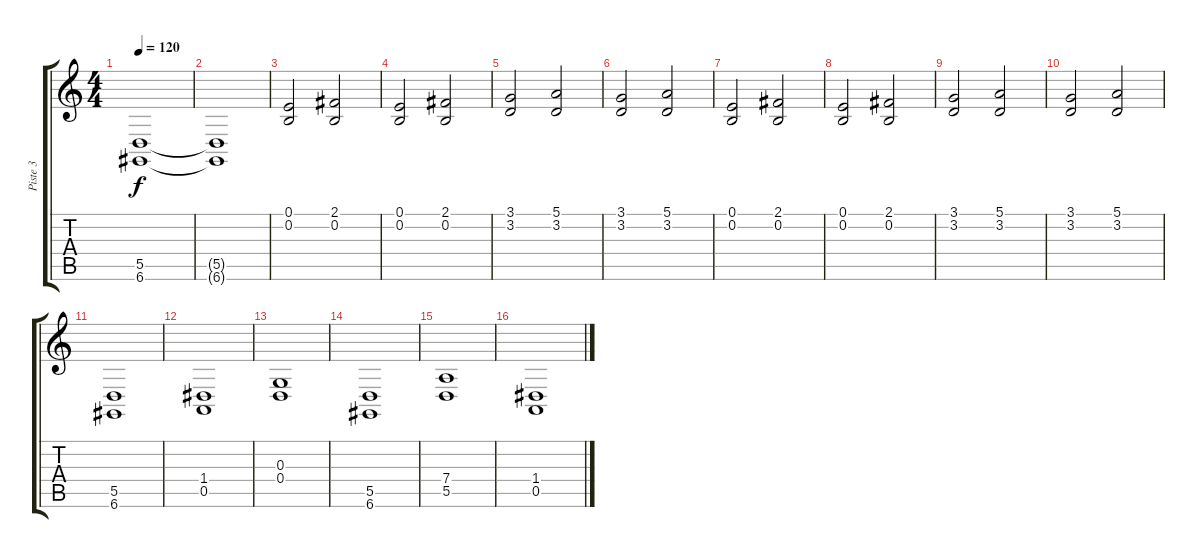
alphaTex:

\track ("Piste 3" "Piste 3") {instrument tremolostrings}
\staff {score tabs}
\tuning (E4 B3 G3 D3 A2 D2) {hide}
\ts (4 4)
\tempo 120
\clef g2
\ks c
(5.5{t} 6.6{t}).1{dy f} |
(5.5{t} 6.6{t}).1 |
(0.1 0.2).2{volume 11} (2.1 0.2).2 |
(0.1 0.2).2{volume 11} (2.1 0.2).2 |
(3.1 3.2).2 (5.1 3.2).2 |
(3.1 3.2).2 (5.1 3.2).2 |
(0.1 0.2).2{volume 11} (2.1 0.2).2 |
(0.1 0.2).2{volume 11} (2.1 0.2).2 |
(3.1 3.2).2 (5.1 3.2).2 |
(3.1 3.2).2 (5.1 3.2).2 |
(5.5 6.6).1 |
(1.4 0.5).1{volume 12 instrument tremolostrings} |
(0.3 0.4).1 |
(5.5 6.6).1 |
(7.4 5.5).1 |
(1.4 0.5).1
